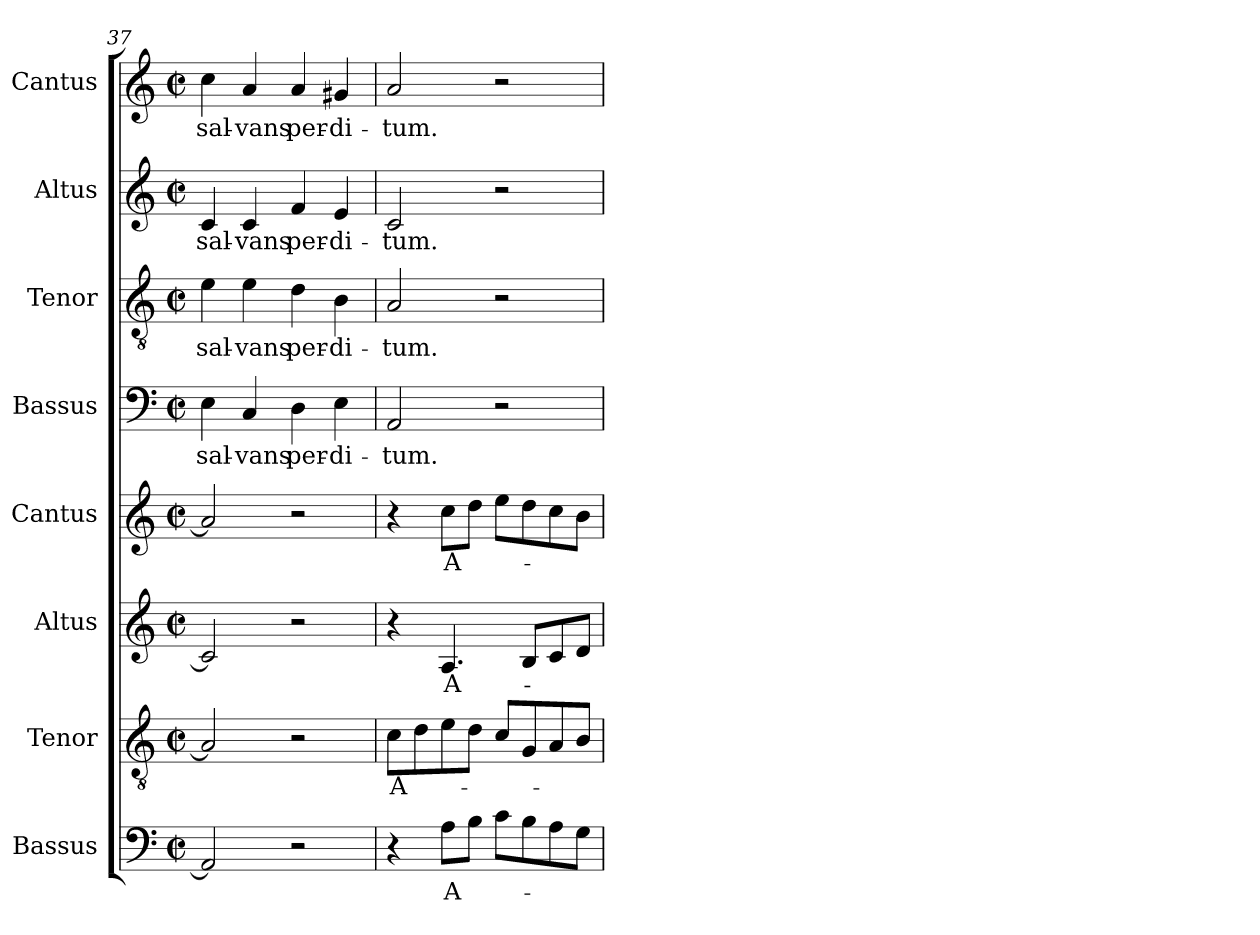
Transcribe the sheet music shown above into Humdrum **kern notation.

**kern	**text	**kern	**text	**kern	**text	**kern	**text	**kern	**text	**kern	**text	**kern	**text	**kern	**text
*part8	*part8	*part7	*part7	*part6	*part6	*part5	*part5	*part4	*part4	*part3	*part3	*part2	*part2	*part1	*part1
*staff8	*staff8	*staff7	*staff7	*staff6	*staff6	*staff5	*staff5	*staff4	*staff4	*staff3	*staff3	*staff2	*staff2	*staff1	*staff1
*I"Bassus	*	*I"Tenor	*	*I"Altus	*	*I"Cantus	*	*I"Bassus	*	*I"Tenor	*	*I"Altus	*	*I"Cantus	*
*I'B.	*	*I'T.	*	*I'A.	*	*I'S.	*	*I'B.	*	*I'T.	*	*I'A.	*	*I'S.	*
!!LO:PB:g=z
*clefF4	*	*clefGv2	*	*clefG2	*	*clefG2	*	*clefF4	*	*clefGv2	*	*clefG2	*	*clefG2	*
*	*	*ITrd7c12	*	*	*	*	*	*	*	*ITrd7c12	*	*	*	*	*
*k[]	*	*k[]	*	*k[]	*	*k[]	*	*k[]	*	*k[]	*	*k[]	*	*k[]	*
*C:	*	*C:	*	*C:	*	*C:	*	*C:	*	*C:	*	*C:	*	*C:	*
*M2/2	*	*M2/2	*	*M2/2	*	*M2/2	*	*M2/2	*	*M2/2	*	*M2/2	*	*M2/2	*
*met(c|)	*	*met(c|)	*	*met(c|)	*	*met(c|)	*	*met(c|)	*	*met(c|)	*	*met(c|)	*	*met(c|)	*
=37	=37	=37	=37	=37	=37	=37	=37	=37	=37	=37	=37	=37	=37	=37	=37
!	!	!	!	!	!	!	!	!	!LO:LY:b:color=#000000	!	!	!	!	!	!
!	!	!	!	!	!	!	!	!	!	!	!LO:LY:b:color=#000000	!	!	!	!
!	!	!	!	!	!	!	!	!	!	!	!	!	!LO:LY:b:color=#000000	!	!
!	!	!	!	!	!	!	!	!	!	!	!	!	!	!	!LO:LY:b:color=#000000
2AAi/]	.	2AAi/]	.	2ci/]	.	2ai/]	.	4Ei\	sal-	4Ei\	sal-	4ci/	sal-	4cci\	sal-
!	!	!	!	!	!	!	!	!	!LO:LY:b:color=#000000	!	!	!	!	!	!
!	!	!	!	!	!	!	!	!	!	!	!LO:LY:b:color=#000000	!	!	!	!
!	!	!	!	!	!	!	!	!	!	!	!	!	!LO:LY:b:color=#000000	!	!
!	!	!	!	!	!	!	!	!	!	!	!	!	!	!	!LO:LY:b:color=#000000
.	.	.	.	.	.	.	.	4Ci/	-vans	4Ei\	-vans	4ci/	-vans	4ai/	-vans
!	!	!	!	!	!	!	!	!	!LO:LY:b:color=#000000	!	!	!	!	!	!
!	!	!	!	!	!	!	!	!	!	!	!LO:LY:b:color=#000000	!	!	!	!
!	!	!	!	!	!	!	!	!	!	!	!	!	!LO:LY:b:color=#000000	!	!
!	!	!	!	!	!	!	!	!	!	!	!	!	!	!	!LO:LY:b:color=#000000
2r	.	2r	.	2r	.	2r	.	4Di\	per-	4Di\	per-	4fi/	per-	4ai/	per-
!	!	!	!	!	!	!	!	!	!LO:LY:b:color=#000000	!	!	!	!	!	!
!	!	!	!	!	!	!	!	!	!	!	!LO:LY:b:color=#000000	!	!	!	!
!	!	!	!	!	!	!	!	!	!	!	!	!	!LO:LY:b:color=#000000	!	!
!	!	!	!	!	!	!	!	!	!	!	!	!	!	!	!LO:LY:b:color=#000000
.	.	.	.	.	.	.	.	4Ei\	-di-	4BBi\	-di-	4ei/	-di-	4g#Xi/	-di-
=38	=38	=38	=38	=38	=38	=38	=38	=38	=38	=38	=38	=38	=38	=38	=38
!	!	!	!LO:LY:b:color=#000000	!	!	!	!	!	!	!	!	!	!	!	!
!	!	!	!	!	!	!	!	!	!LO:LY:b:color=#000000	!	!	!	!	!	!
!	!	!	!	!	!	!	!	!	!	!	!LO:LY:b:color=#000000	!	!	!	!
!	!	!	!	!	!	!	!	!	!	!	!	!	!LO:LY:b:color=#000000	!	!
!	!	!	!	!	!	!	!	!	!	!	!	!	!	!	!LO:LY:b:color=#000000
4r	.	8Ci\L	A-	4r	.	4r	.	2AAi/	-tum.	2AAi/	-tum.	2ci/	-tum.	2ai/	-tum.
.	.	8Di\	.	.	.	.	.	.	.	.	.	.	.	.	.
!	!LO:LY:b:color=#000000	!	!	!	!	!	!	!	!	!	!	!	!	!	!
!	!	!	!	!	!LO:LY:b:color=#000000	!	!	!	!	!	!	!	!	!	!
!	!	!	!	!	!	!	!LO:LY:b:color=#000000	!	!	!	!	!	!	!	!
8Ai\L	A-	8Ei\	.	4.Ai/	A-	8cci\L	A-	.	.	.	.	.	.	.	.
8Bi\J	.	8Di\J	.	.	.	8ddi\J	.	.	.	.	.	.	.	.	.
8ci\L	.	8Ci/L	.	.	.	8eei\L	.	2r	.	2r	.	2r	.	2r	.
8Bi\	.	8GGi/	.	8Bi/L	.	8ddi\	.	.	.	.	.	.	.	.	.
8Ai\	.	8AAi/	.	8ci/	.	8cci\	.	.	.	.	.	.	.	.	.
8Gi\J	.	8BBi/J	.	8di/J	.	8bi\J	.	.	.	.	.	.	.	.	.
=	=	=	=	=	=	=	=	=	=	=	=	=	=	=	=
*-	*-	*-	*-	*-	*-	*-	*-	*-	*-	*-	*-	*-	*-	*-	*-
